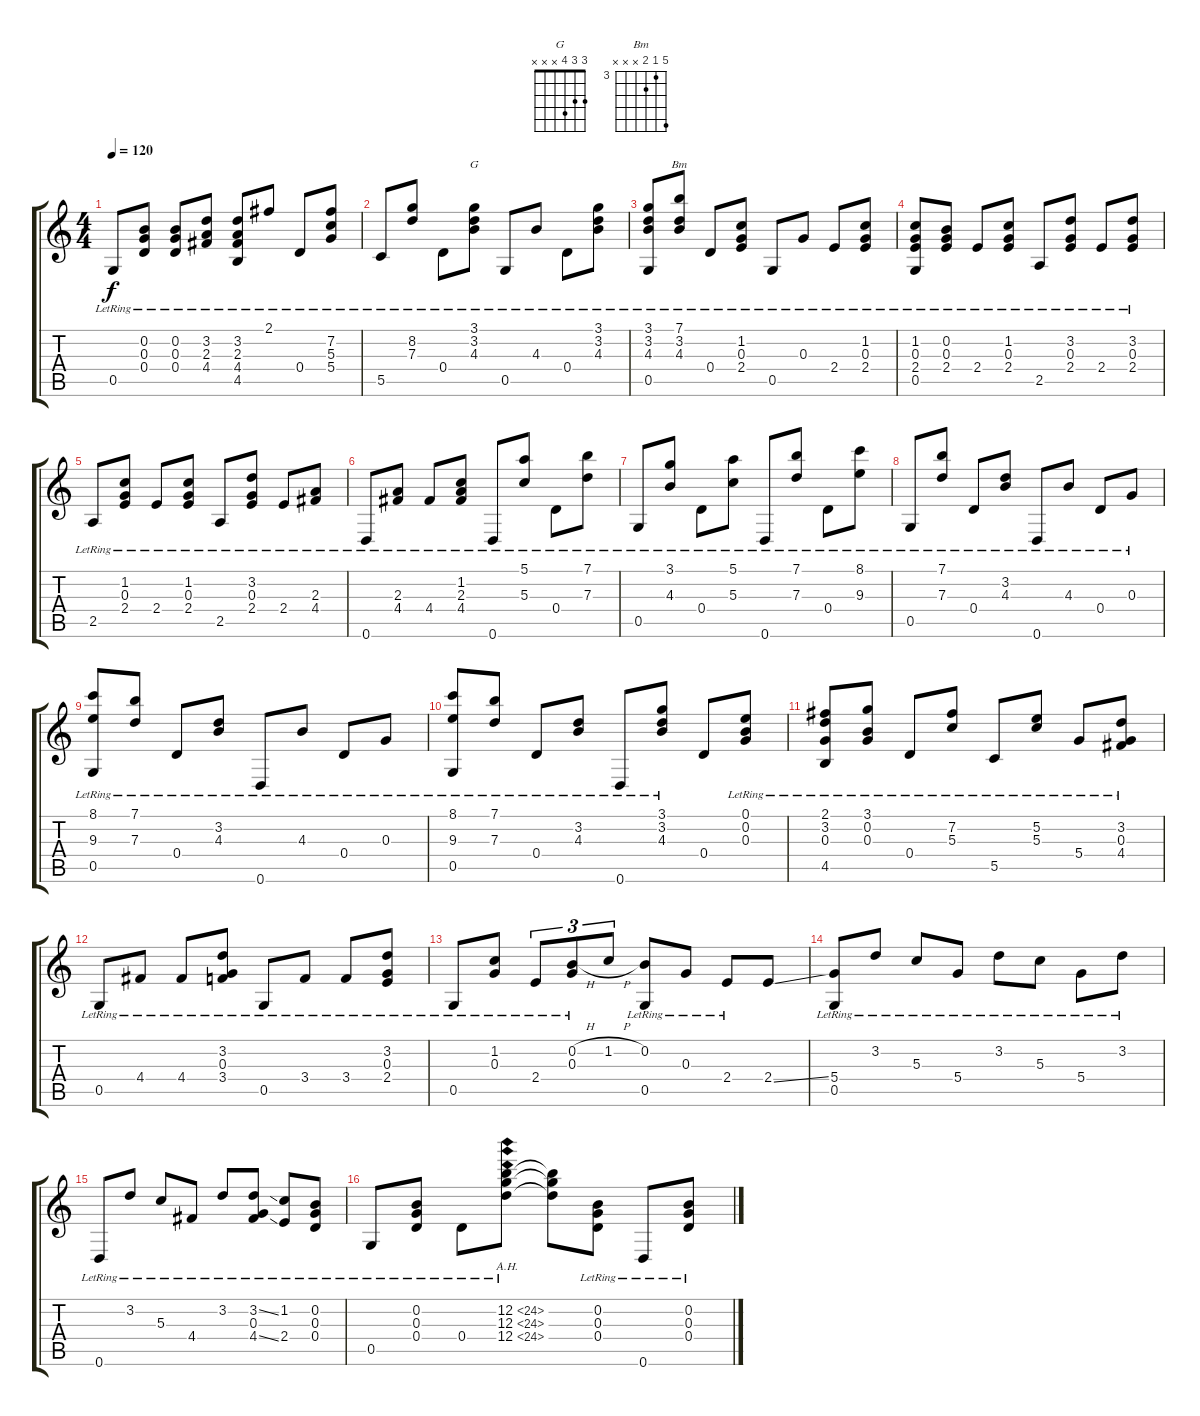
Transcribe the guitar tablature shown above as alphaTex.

\track "" {instrument acousticguitarnylon}
\staff {score tabs}
\tuning (E4 B3 G3 D3 G2 D2) {hide}
\chord ("G" 3 3 4 x x x)
\chord ("Bm" 7 3 4 x x x) {firstfret 3}
\ts (4 4)
\tempo 120
\clef g2
\ks c
0.5{lr}.8{dy f} (0.2{lr} 0.3{lr} 0.4{lr}).8 (0.2{lr} 0.3{lr} 0.4{lr}).8 (3.2{lr} 2.3{lr} 4.4{lr}).8 (3.2{lr} 2.3{lr} 4.4{lr} 4.5{lr}).8 2.1{lr}.8 0.4{lr}.8 (7.2{lr} 5.3{lr} 5.4{lr}).8 |
5.5{lr}.8 (8.2{lr} 7.3{lr}).8 0.4{lr}.8 (3.1{lr} 3.2{lr} 4.3{lr}).8{ch "G"} 0.5{lr}.8 4.3{lr}.8 0.4{lr}.8 (3.1{lr} 3.2{lr} 4.3{lr}).8 |
(3.1{lr} 3.2{lr} 4.3{lr} 0.5{lr}).8 (7.1{lr} 3.2{lr} 4.3{lr}).8{ch "Bm"} 0.4{lr}.8 (1.2{lr} 0.3{lr} 2.4{lr}).8 0.5{lr}.8 0.3{lr}.8 2.4{lr}.8 (1.2{lr} 0.3{lr} 2.4{lr}).8 |
(1.2{lr} 0.3{lr} 2.4{lr} 0.5{lr}).8 (0.2{lr} 0.3{lr} 2.4{lr}).8 2.4{lr}.8 (1.2{lr} 0.3{lr} 2.4{lr}).8 2.5{lr}.8 (3.2{lr} 0.3{lr} 2.4{lr}).8 2.4{lr}.8 (3.2{lr} 0.3{lr} 2.4{lr}).8 |
2.5{lr}.8 (1.2{lr} 0.3{lr} 2.4{lr}).8 2.4{lr}.8 (1.2{lr} 0.3{lr} 2.4{lr}).8 2.5{lr}.8 (3.2{lr} 0.3{lr} 2.4{lr}).8 2.4{lr}.8 (2.3{lr} 4.4{lr}).8 |
0.6{lr}.8 (2.3{lr} 4.4{lr}).8 4.4{lr}.8 (1.2{lr} 2.3{lr} 4.4{lr}).8 0.6{lr}.8 (5.1{lr} 5.3{lr}).8 0.4{lr}.8 (7.1{lr} 7.3{lr}).8 |
0.5{lr}.8 (3.1{lr} 4.3{lr}).8 0.4{lr}.8 (5.1{lr} 5.3{lr}).8 0.6{lr}.8 (7.1{lr} 7.3{lr}).8 0.4{lr}.8 (8.1{lr} 9.3{lr}).8 |
0.5{lr}.8 (7.1{lr} 7.3{lr}).8 0.4{lr}.8 (3.2{lr} 4.3{lr}).8 0.6{lr}.8 4.3{lr}.8 0.4{lr}.8 0.3{lr}.8 |
(8.1{lr} 9.3{lr} 0.5{lr}).8 (7.1{lr} 7.3{lr}).8 0.4{lr}.8 (3.2{lr} 4.3{lr}).8 0.6{lr}.8 4.3{lr}.8 0.4{lr}.8 0.3{lr}.8 |
(8.1{lr} 9.3{lr} 0.5{lr}).8 (7.1{lr} 7.3{lr}).8 0.4{lr}.8 (3.2{lr} 4.3{lr}).8 0.6{lr}.8 (3.1{lr} 3.2{lr} 4.3{lr}).8 0.4.8 (0.1{lr} 0.2{lr} 0.3).8 |
(2.1{lr} 3.2{lr} 0.3{lr} 4.5{lr}).8 (3.1{lr} 0.2{lr} 0.3{lr}).8 0.4{lr}.8 (7.2{lr} 5.3{lr}).8 5.5{lr}.8 (5.2{lr} 5.3{lr}).8 5.4{lr}.8 (3.2{lr} 0.3{lr} 4.4{lr}).8 |
0.5{lr}.8 4.4{lr}.8 4.4{lr}.8 (3.2{lr} 0.3{lr} 3.4{lr}).8 0.5{lr}.8 3.4{lr}.8 3.4{lr}.8 (3.2{lr} 0.3{lr} 2.4{lr}).8 |
0.5{lr}.8 (1.2{lr} 0.3{lr}).8 2.4{lr}.8{tu (3 2)} (0.2{h} 0.3{lr}).8{tu (3 2)} 1.2{h}.8{tu (3 2)} (0.2{lr} 0.5{lr}).8 0.3{lr}.8 2.4{lr}.8 2.4{ss}.8 |
(5.4{lr} 0.5{lr}).8 3.2{lr}.8 5.3{lr}.8 5.4{lr}.8 3.2{lr}.8 5.3{lr}.8 5.4{lr}.8 3.2{lr}.8 |
0.6{lr}.8 3.2{lr}.8 5.3{lr}.8 4.4{lr}.8 3.2{lr}.8 (3.2{ss} 0.3{lr} 4.4{ss}).8 (1.2{lr} 2.4{lr}).8 (0.2{lr} 0.3{lr} 0.4{lr}).8 |
0.5{lr}.8 (0.2{lr} 0.3{lr} 0.4{lr}).8 0.4{lr}.8 (12.2{ah 12 lr} 12.3{ah 12 lr} 12.4{ah 12 lr}).8 (12.2{t} 12.3{t} 12.4{t}).8 (0.2{lr} 0.3{lr} 0.4{lr}).8 0.6{lr}.8 (0.2{lr} 0.3{lr} 0.4{lr}).8
